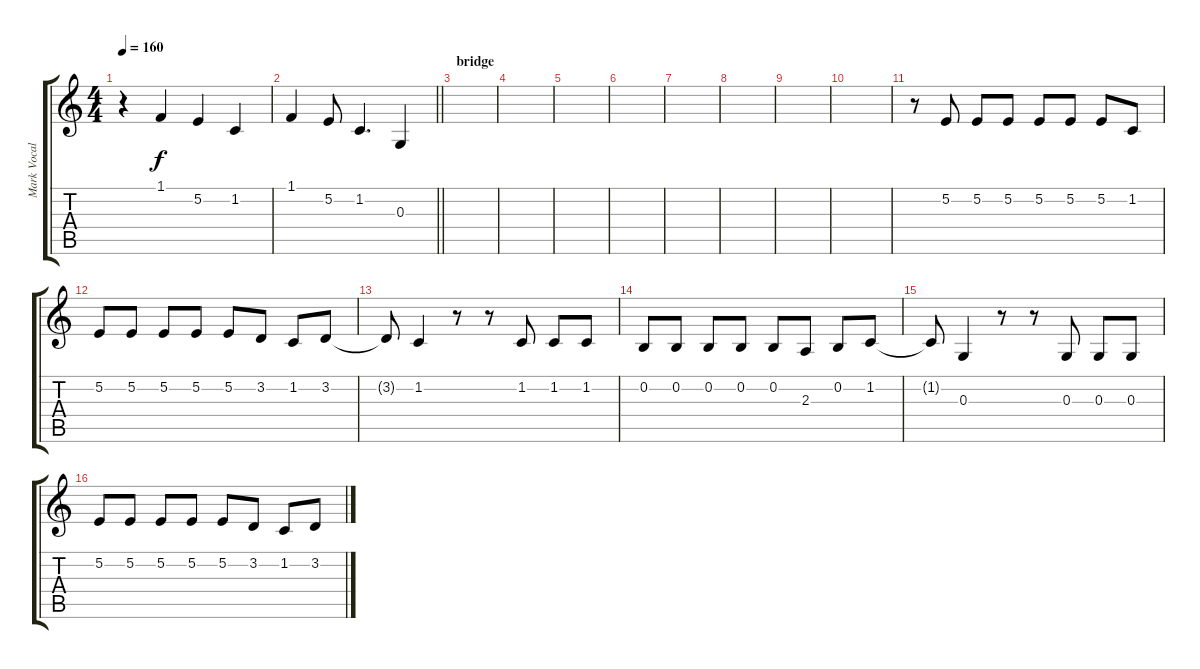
\track ("Mark Vocals" "Mark Vocal") {instrument clarinet}
\staff {score tabs}
\tuning (E4 B3 G3 D3 A2 E2) {hide}
\ts (4 4)
\tempo 160
\clef g2
\ks c
r.4{dy f} 1.1.4 5.2.4 1.2.4 |
\barLineRight lightlight
1.1.4 5.2.8 1.2.4{d} 0.3.4 |
\section ("" "bridge")
|
|
|
|
|
|
|
|
r.8 5.2.8 5.2.8 5.2.8 5.2.8 5.2.8 5.2.8 1.2.8 |
5.2.8 5.2.8 5.2.8 5.2.8 5.2.8 3.2.8 1.2.8 3.2.8 |
3.2{t}.8 1.2.4 r.8 r.8 1.2.8 1.2.8 1.2.8 |
0.2.8 0.2.8 0.2.8 0.2.8 0.2.8 2.3.8 0.2.8 1.2.8 |
1.2{t}.8 0.3.4 r.8 r.8 0.3.8 0.3.8 0.3.8 |
5.2.8 5.2.8 5.2.8 5.2.8 5.2.8 3.2.8 1.2.8 3.2.8
